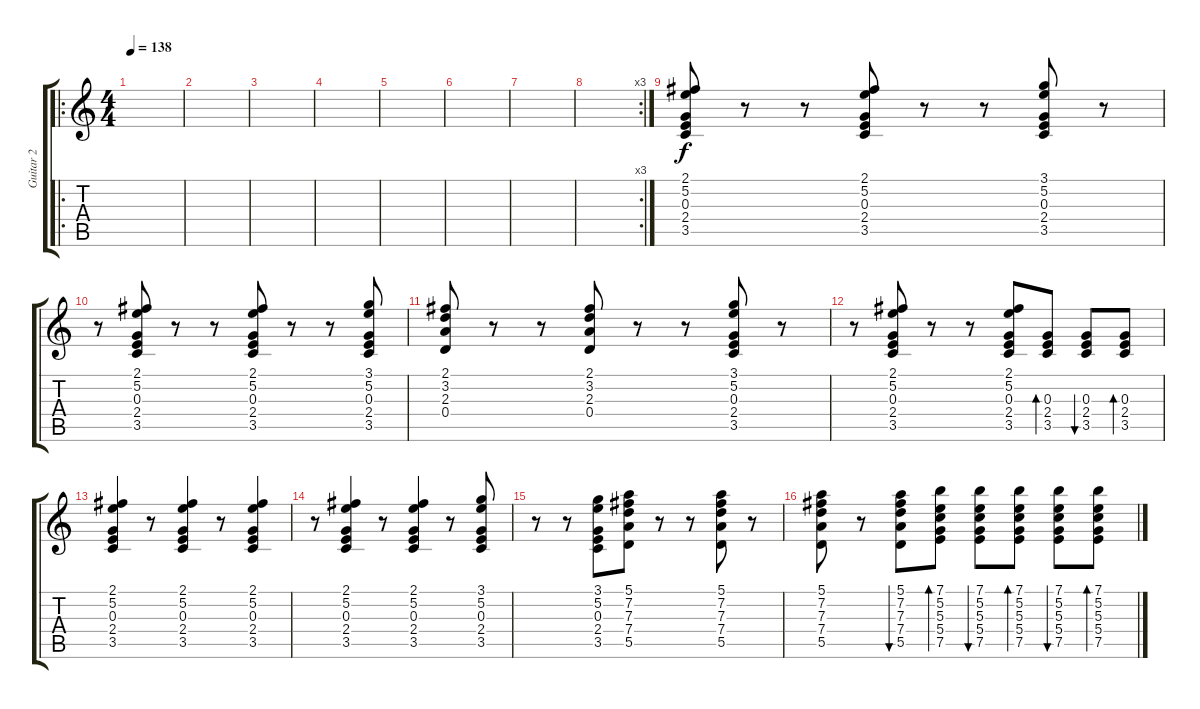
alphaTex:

\track ("Guitar 2" "Guitar 2") {instrument acousticguitarsteel}
\staff {score tabs}
\tuning (E4 B3 G3 D3 A2 E2) {hide}
\ro
\ts (4 4)
\tempo 138
\clef g2
\ks c
|
|
|
|
|
|
|
\rc 3
|
(2.1 5.2 0.3 2.4 3.5).8 r.8 r.8 (2.1 5.2 0.3 2.4 3.5).8 r.8 r.8 (3.1 5.2 0.3 2.4 3.5).8 r.8 |
r.8 (2.1 5.2 0.3 2.4 3.5).8 r.8 r.8 (2.1 5.2 0.3 2.4 3.5).8 r.8 r.8 (3.1 5.2 0.3 2.4 3.5).8 |
(2.1 3.2 2.3 0.4).8 r.8 r.8 (2.1 3.2 2.3 0.4).8 r.8 r.8 (3.1 5.2 0.3 2.4 3.5).8 r.8 |
r.8 (2.1 5.2 0.3 2.4 3.5).8 r.8 r.8 (2.1 5.2 0.3 2.4 3.5).8 (0.3 2.4 3.5).8{bd 240} (0.3 2.4 3.5).8{bu 240} (0.3 2.4 3.5).8{bd 240} |
(2.1 5.2 0.3 2.4 3.5).4 r.8 (2.1 5.2 0.3 2.4 3.5).4 r.8 (2.1 5.2 0.3 2.4 3.5).4 |
r.8 (2.1 5.2 0.3 2.4 3.5).4 r.8 (2.1 5.2 0.3 2.4 3.5).4 r.8 (3.1 5.2 0.3 2.4 3.5).8 |
r.8 r.8 (3.1 5.2 0.3 2.4 3.5).8 (5.1 7.2 7.3 7.4 5.5).8 r.8 r.8 (5.1 7.2 7.3 7.4 5.5).8 r.8 |
(5.1 7.2 7.3 7.4 5.5).8 r.8 (5.1 7.2 7.3 7.4 5.5).8{bu 60} (7.1 5.2 5.3 5.4 7.5).8{bd 60} (7.1 5.2 5.3 5.4 7.5).8{bu 60} (7.1 5.2 5.3 5.4 7.5).8{bd 60} (7.1 5.2 5.3 5.4 7.5).8{bu 60} (7.1 5.2 5.3 5.4 7.5).8{bd 60}
